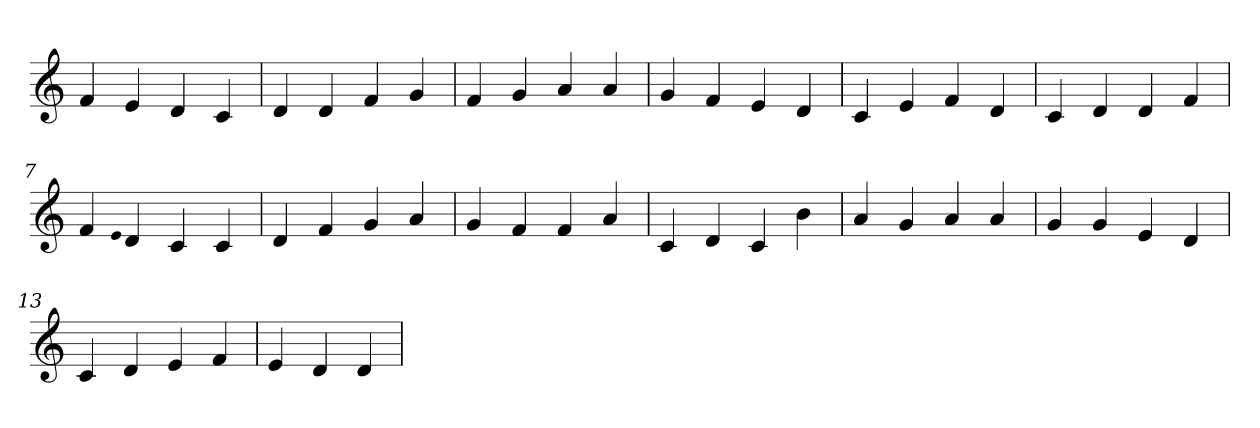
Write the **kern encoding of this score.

**kern
*part1
*staff1
*clefG2
=1
4f
4e
4d
4c
=2
4d
4d
4f
4g
=3
4f
4g
4a
4a
=4
4g
4f
4e
4d
=5
4c
4e
4f
4d
=6
4c
4d
4d
4f
=7
4f
qqe
4d
4c
4c
=8
4d
4f
4g
4a
=9
4g
4f
4f
4a
=10
4c
4d
4c
4b
=11
4a
4g
4a
4a
=12
4g
4g
4e
4d
=13
4c
4d
4e
4f
=14
4e
4d
4d
=
*-
